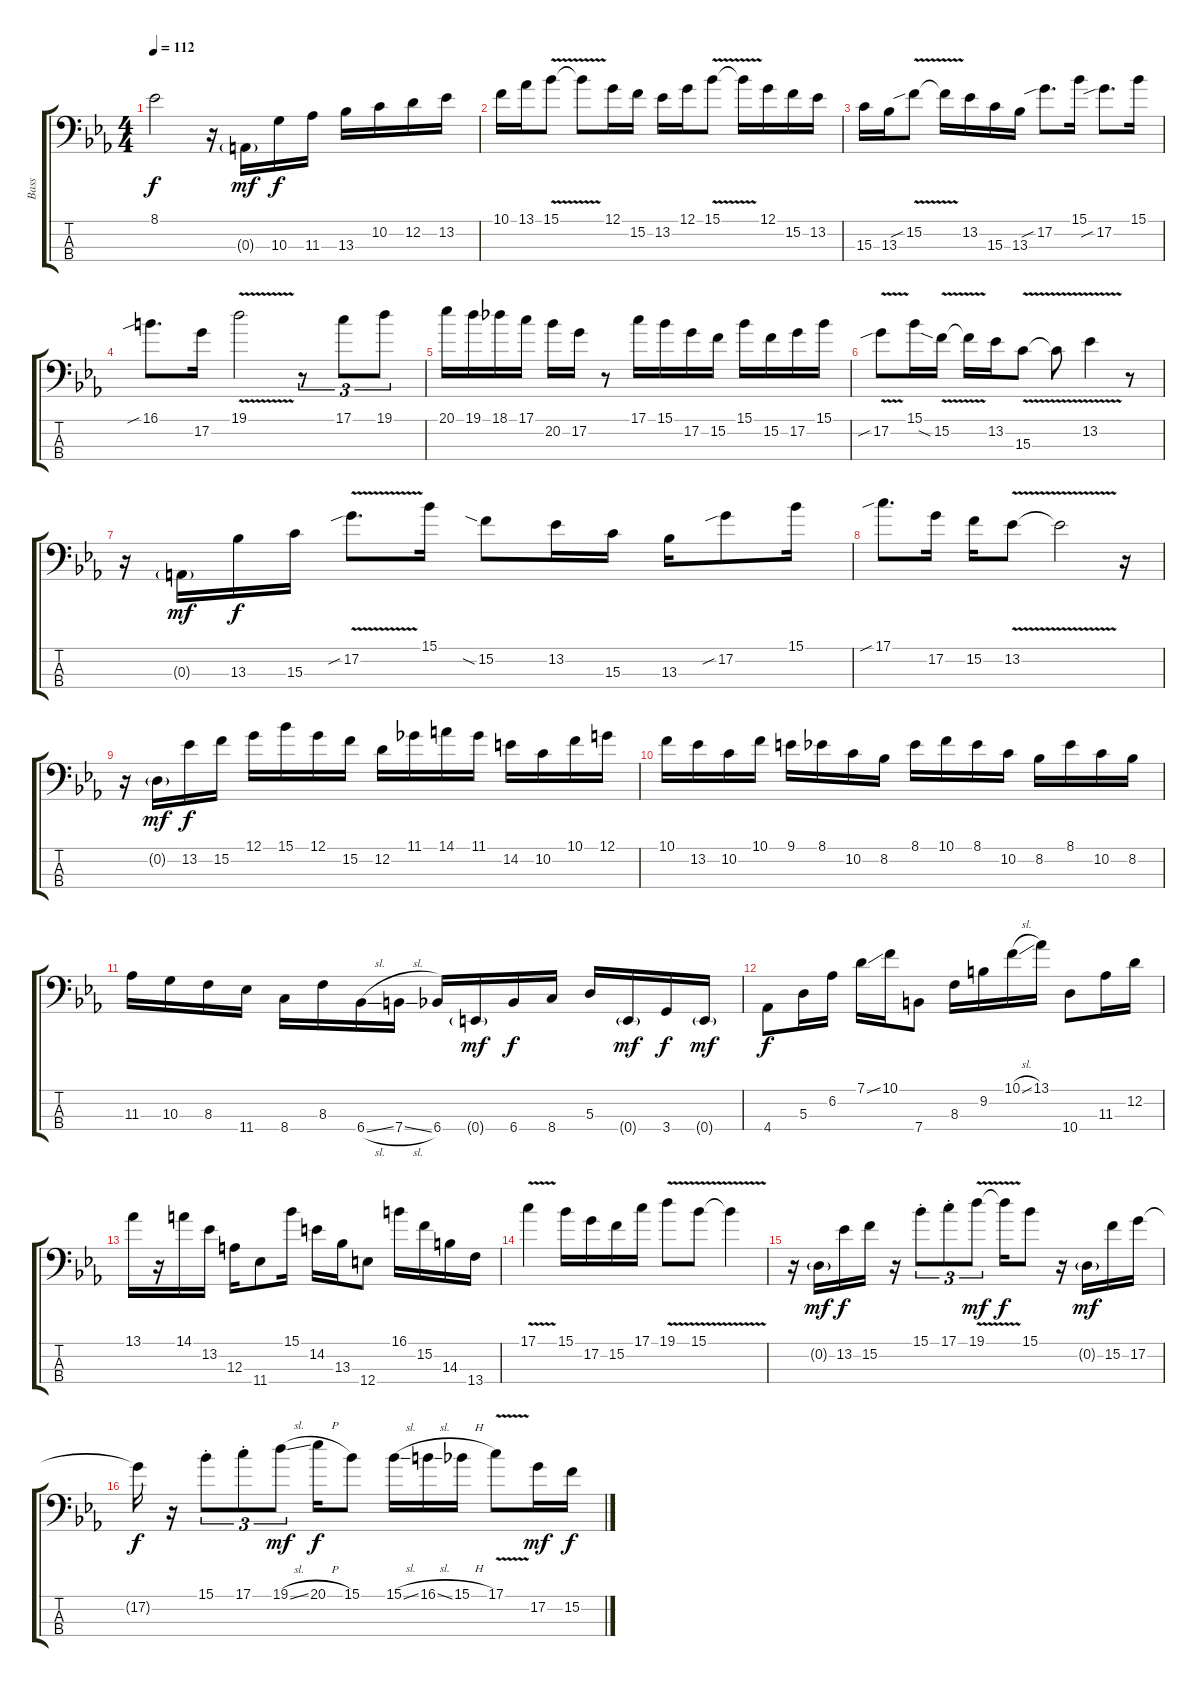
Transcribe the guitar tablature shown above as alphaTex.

\track ("Bass" "Bass") {instrument electricbassfinger}
\staff {score tabs}
\tuning (G2 D2 A1 E1) {hide}
\ts (4 4)
\tempo 112
\clef f4
\ks cminor
8.1{t}.2{dy f} r.16 0.3{g}.16{dy mf} 10.3.16{dy f} 11.3.16 13.3.16 10.2.16 12.2.16 13.2.16 |
10.1.16 13.1.16 15.1{v}.8 15.1{t}.8 12.1.16 15.2.16 13.2.16 12.1.16 15.1{v}.8 15.1{t}.16 12.1.16 15.2.16 13.2.16 |
15.3.16 13.3.16 15.2{v sib}.8 15.2{t}.16 13.2.16 15.3.16 13.3.16 17.2{sib}.8{d} 15.1.16 17.2{sib}.8{d} 15.1.16 |
16.1{sib}.8{d} 17.2.16 19.1{v}.2 r.8{tu (3 2)} 17.1.8{tu (3 2)} 19.1.8{tu (3 2)} |
20.1.16 19.1.16 18.1.16 17.1.16 20.2.16 17.2.16 r.8 17.1.16 15.1.16 17.2.16 15.2.16 15.1.16 15.2.16 17.2.16 15.1.16 |
17.2{v sib}.8 15.1.16 15.2{v sia}.16 15.2{t}.16 13.2.16 15.3{v}.8 15.3{t}.8 13.2{v}.4 r.8 |
r.16 0.3{g}.16{dy mf} 13.3.16{dy f} 15.3.16 17.2{v sib}.8{d} 15.1.16 15.2{sia}.8 13.2.16 15.3.16 13.3.16 17.2{sib}.8 15.1.16 |
17.1{sib}.8{d} 17.2.16 15.2.16 13.2{v}.8 13.2{t}.2 r.16 |
r.16 0.2{g}.16{dy mf} 13.2.16{dy f} 15.2.16 12.1.16 15.1.16 12.1.16 15.2.16 12.2.16 11.1.16 14.1.16 11.1.16 14.2.16 10.2.16 10.1.16 12.1.16 |
10.1.16 13.2.16 10.2.16 10.1.16 9.1.16 8.1.16 10.2.16 8.2.16 8.1.16 10.1.16 8.1.16 10.2.16 8.2.16 8.1.16 10.2.16 8.2.16 |
11.3.16 10.3.16 8.3.16 11.4.16 8.4.16 8.3.16 6.4{sl}.16 7.4{sl}.16 6.4.16 0.4{g}.16{dy mf} 6.4.16{dy f} 8.4.16 5.3.16 0.4{g}.16{dy mf} 3.4.16{dy f} 0.4{g}.16{dy mf} |
4.4.8{dy f} 5.3.16 6.2.16 7.1{ss}.16 10.1.16 7.4.8 8.3.16 9.2.16 10.1{sl}.16 13.1.16 10.4.8 11.3.16 12.2.16 |
13.1.16 r.16 14.1.16 13.2.16 12.3.16 11.4.8 15.1.16 14.2.16 13.3.16 12.4.8 16.1.16 15.2.16 14.3.16 13.4.16 |
17.1{v}.4 15.1.16 17.2.16 15.2.16 17.1.16 19.1{v}.8 15.1{v}.8 15.1{t}.4 |
r.16 0.2{g}.16{dy mf} 13.2.16{dy f} 15.2.16 r.16 15.1{st}.8{tu (3 2)} 17.1{st}.8{tu (3 2)} 19.1{v}.8{tu (3 2) dy mf} 19.1{t}.16{dy f} 15.1.8 r.16 0.2{g}.16{dy mf} 15.2.16 17.2.16 |
17.2{t}.16{dy f} r.16 15.1{st}.8{tu (3 2)} 17.1{st}.8{tu (3 2)} 19.1{sl}.8{tu (3 2) dy mf} 20.1{h}.16{dy f} 15.1.8 15.1{sl}.16 16.1{sl}.16 15.1{h}.16 17.1{v}.8 17.2.16{dy mf} 15.2.16{dy f}
